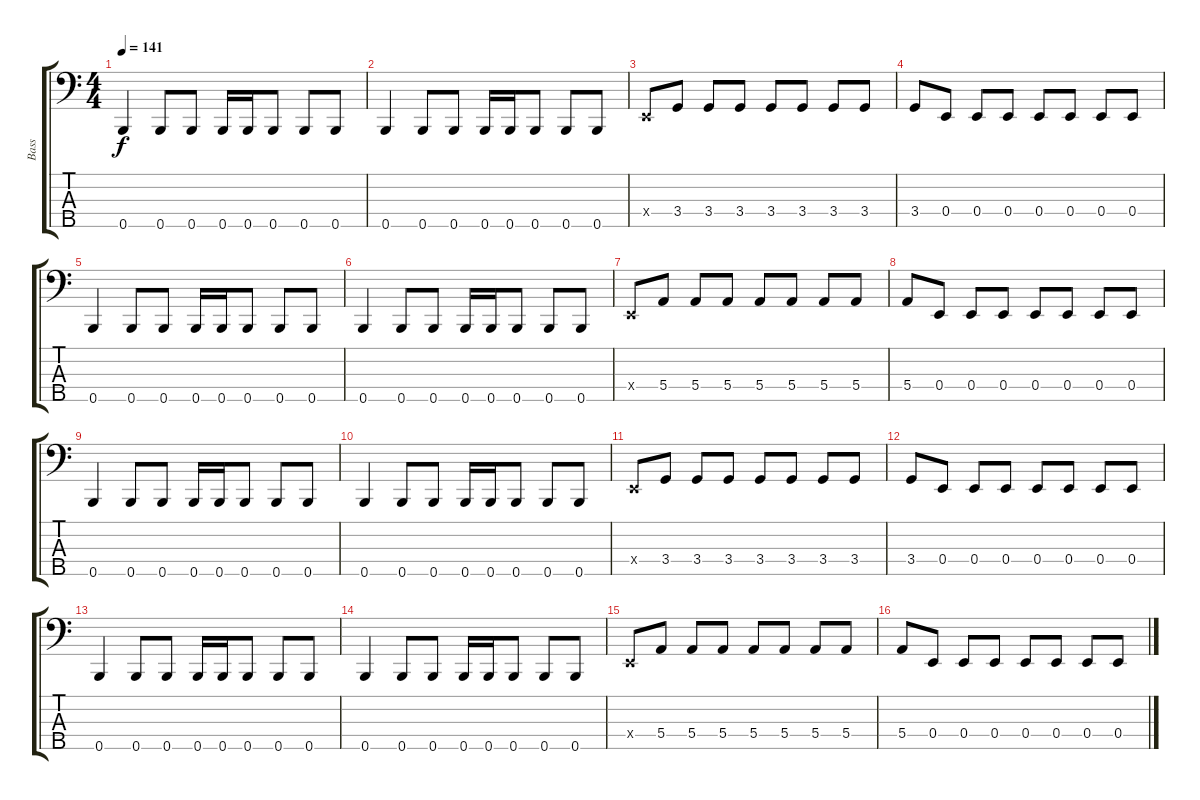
\track ("Bass" "Bass") {instrument electricbasspick}
\staff {score tabs}
\tuning (G2 D2 A1 E1 B0) {hide}
\ts (4 4)
\section ("" "")
\tempo 141
\clef f4
\ks c
0.5.4{dy f} 0.5.8 0.5.8 0.5.16 0.5.16 0.5.8 0.5.8 0.5.8 |
0.5.4 0.5.8 0.5.8 0.5.16 0.5.16 0.5.8 0.5.8 0.5.8 |
0.4{x}.8 3.4.8 3.4.8 3.4.8 3.4.8 3.4.8 3.4.8 3.4.8 |
3.4.8 0.4.8 0.4.8 0.4.8 0.4.8 0.4.8 0.4.8 0.4.8 |
0.5.4 0.5.8 0.5.8 0.5.16 0.5.16 0.5.8 0.5.8 0.5.8 |
0.5.4 0.5.8 0.5.8 0.5.16 0.5.16 0.5.8 0.5.8 0.5.8 |
0.4{x}.8 5.4.8 5.4.8 5.4.8 5.4.8 5.4.8 5.4.8 5.4.8 |
5.4.8 0.4.8 0.4.8 0.4.8 0.4.8 0.4.8 0.4.8 0.4.8 |
0.5.4 0.5.8 0.5.8 0.5.16 0.5.16 0.5.8 0.5.8 0.5.8 |
0.5.4 0.5.8 0.5.8 0.5.16 0.5.16 0.5.8 0.5.8 0.5.8 |
0.4{x}.8 3.4.8 3.4.8 3.4.8 3.4.8 3.4.8 3.4.8 3.4.8 |
3.4.8 0.4.8 0.4.8 0.4.8 0.4.8 0.4.8 0.4.8 0.4.8 |
0.5.4 0.5.8 0.5.8 0.5.16 0.5.16 0.5.8 0.5.8 0.5.8 |
0.5.4 0.5.8 0.5.8 0.5.16 0.5.16 0.5.8 0.5.8 0.5.8 |
0.4{x}.8 5.4.8 5.4.8 5.4.8 5.4.8 5.4.8 5.4.8 5.4.8 |
5.4.8 0.4.8 0.4.8 0.4.8 0.4.8 0.4.8 0.4.8 0.4.8
